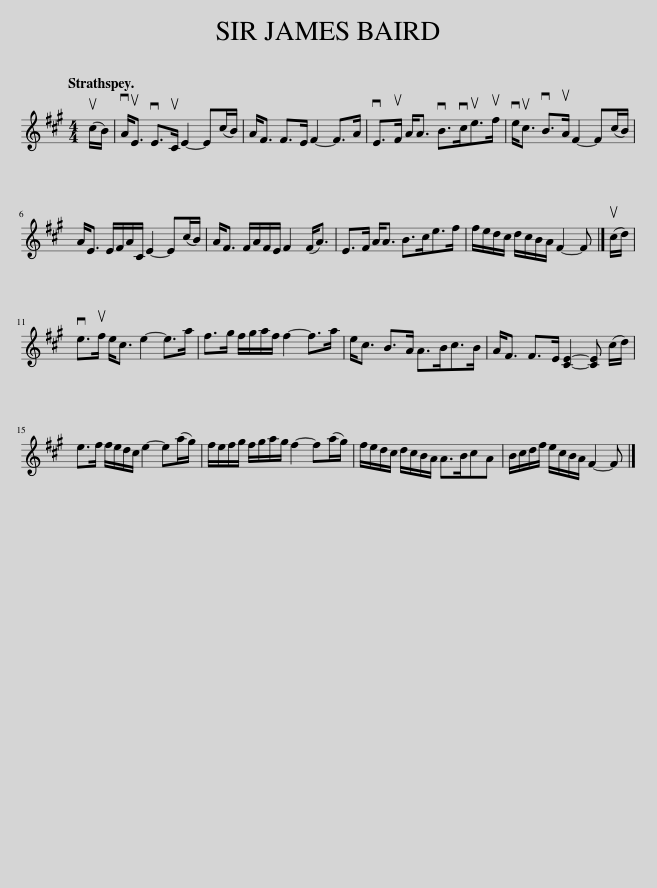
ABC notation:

X:1
L:1/8
Q:1/4=120
M:4/4
I:linebreak $
K:A
V:1 treble
V:1
 (uc/B/) | vA<uE vE>uC E2- E(c/B/) | A<F F>E F2- F>A | vE>uF A<A vB>vcue>uf | ve<uc vB>uA F2- F(c/B/) |$ %5
 A<E E/F/A/C/ E2- E(c/B/) | A<F F/A/F/E/ F2 (F<A) | E>F A<A B>ce>f | f/e/d/c/ d/c/B/A/ F2- F |] (uc/d/) |$ %10
 ve>uf e<c e2- e>a | f>g f/g/a/f/ f2- f>a | e<c B>A A>Bc>B | A<F F>E [CE]2- [CE] (c/d/) |$ e>f f/e/d/c/ e2- e(a/g/) | %15
 f/e/f/g/ f/g/a/g/ f2- f(a/g/) | f/e/d/c/ d/c/B/A/ A>BcA | B/c/d/f/ e/c/B/A/ F2- F |] %18
